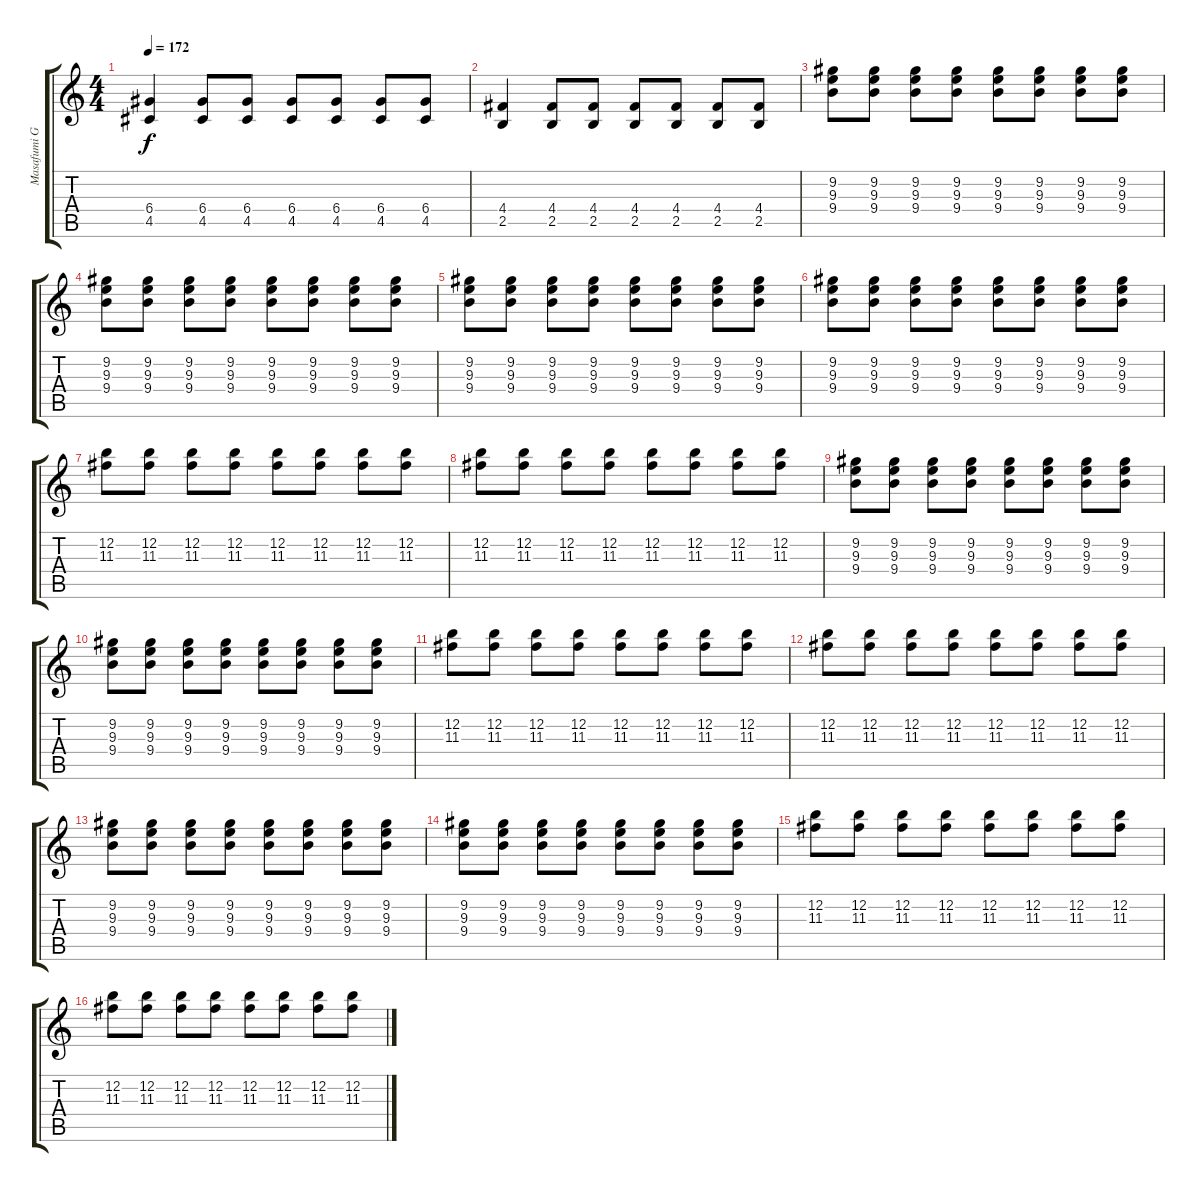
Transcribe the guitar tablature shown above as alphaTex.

\track ("Masafumi Gotou" "Masafumi G") {instrument distortionguitar}
\staff {score tabs}
\tuning (E4 B3 G3 D3 A2 E2) {hide}
\ts (4 4)
\tempo 172
\clef g2
\ks c
(6.4 4.5).4{dy f} (6.4 4.5).8 (6.4 4.5).8 (6.4 4.5).8 (6.4 4.5).8 (6.4 4.5).8 (6.4 4.5).8 |
(4.4 2.5).4 (4.4 2.5).8 (4.4 2.5).8 (4.4 2.5).8 (4.4 2.5).8 (4.4 2.5).8 (4.4 2.5).8 |
(9.2 9.3 9.4).8 (9.2 9.3 9.4).8 (9.2 9.3 9.4).8 (9.2 9.3 9.4).8 (9.2 9.3 9.4).8 (9.2 9.3 9.4).8 (9.2 9.3 9.4).8 (9.2 9.3 9.4).8 |
(9.2 9.3 9.4).8 (9.2 9.3 9.4).8 (9.2 9.3 9.4).8 (9.2 9.3 9.4).8 (9.2 9.3 9.4).8 (9.2 9.3 9.4).8 (9.2 9.3 9.4).8 (9.2 9.3 9.4).8 |
(9.2 9.3 9.4).8 (9.2 9.3 9.4).8 (9.2 9.3 9.4).8 (9.2 9.3 9.4).8 (9.2 9.3 9.4).8 (9.2 9.3 9.4).8 (9.2 9.3 9.4).8 (9.2 9.3 9.4).8 |
(9.2 9.3 9.4).8 (9.2 9.3 9.4).8 (9.2 9.3 9.4).8 (9.2 9.3 9.4).8 (9.2 9.3 9.4).8 (9.2 9.3 9.4).8 (9.2 9.3 9.4).8 (9.2 9.3 9.4).8 |
(12.2 11.3).8 (12.2 11.3).8 (12.2 11.3).8 (12.2 11.3).8 (12.2 11.3).8 (12.2 11.3).8 (12.2 11.3).8 (12.2 11.3).8 |
(12.2 11.3).8 (12.2 11.3).8 (12.2 11.3).8 (12.2 11.3).8 (12.2 11.3).8 (12.2 11.3).8 (12.2 11.3).8 (12.2 11.3).8 |
(9.2 9.3 9.4).8 (9.2 9.3 9.4).8 (9.2 9.3 9.4).8 (9.2 9.3 9.4).8 (9.2 9.3 9.4).8 (9.2 9.3 9.4).8 (9.2 9.3 9.4).8 (9.2 9.3 9.4).8 |
(9.2 9.3 9.4).8 (9.2 9.3 9.4).8 (9.2 9.3 9.4).8 (9.2 9.3 9.4).8 (9.2 9.3 9.4).8 (9.2 9.3 9.4).8 (9.2 9.3 9.4).8 (9.2 9.3 9.4).8 |
(12.2 11.3).8 (12.2 11.3).8 (12.2 11.3).8 (12.2 11.3).8 (12.2 11.3).8 (12.2 11.3).8 (12.2 11.3).8 (12.2 11.3).8 |
(12.2 11.3).8 (12.2 11.3).8 (12.2 11.3).8 (12.2 11.3).8 (12.2 11.3).8 (12.2 11.3).8 (12.2 11.3).8 (12.2 11.3).8 |
(9.2 9.3 9.4).8 (9.2 9.3 9.4).8 (9.2 9.3 9.4).8 (9.2 9.3 9.4).8 (9.2 9.3 9.4).8 (9.2 9.3 9.4).8 (9.2 9.3 9.4).8 (9.2 9.3 9.4).8 |
(9.2 9.3 9.4).8 (9.2 9.3 9.4).8 (9.2 9.3 9.4).8 (9.2 9.3 9.4).8 (9.2 9.3 9.4).8 (9.2 9.3 9.4).8 (9.2 9.3 9.4).8 (9.2 9.3 9.4).8 |
(12.2 11.3).8 (12.2 11.3).8 (12.2 11.3).8 (12.2 11.3).8 (12.2 11.3).8 (12.2 11.3).8 (12.2 11.3).8 (12.2 11.3).8 |
(12.2 11.3).8 (12.2 11.3).8 (12.2 11.3).8 (12.2 11.3).8 (12.2 11.3).8 (12.2 11.3).8 (12.2 11.3).8 (12.2 11.3).8
